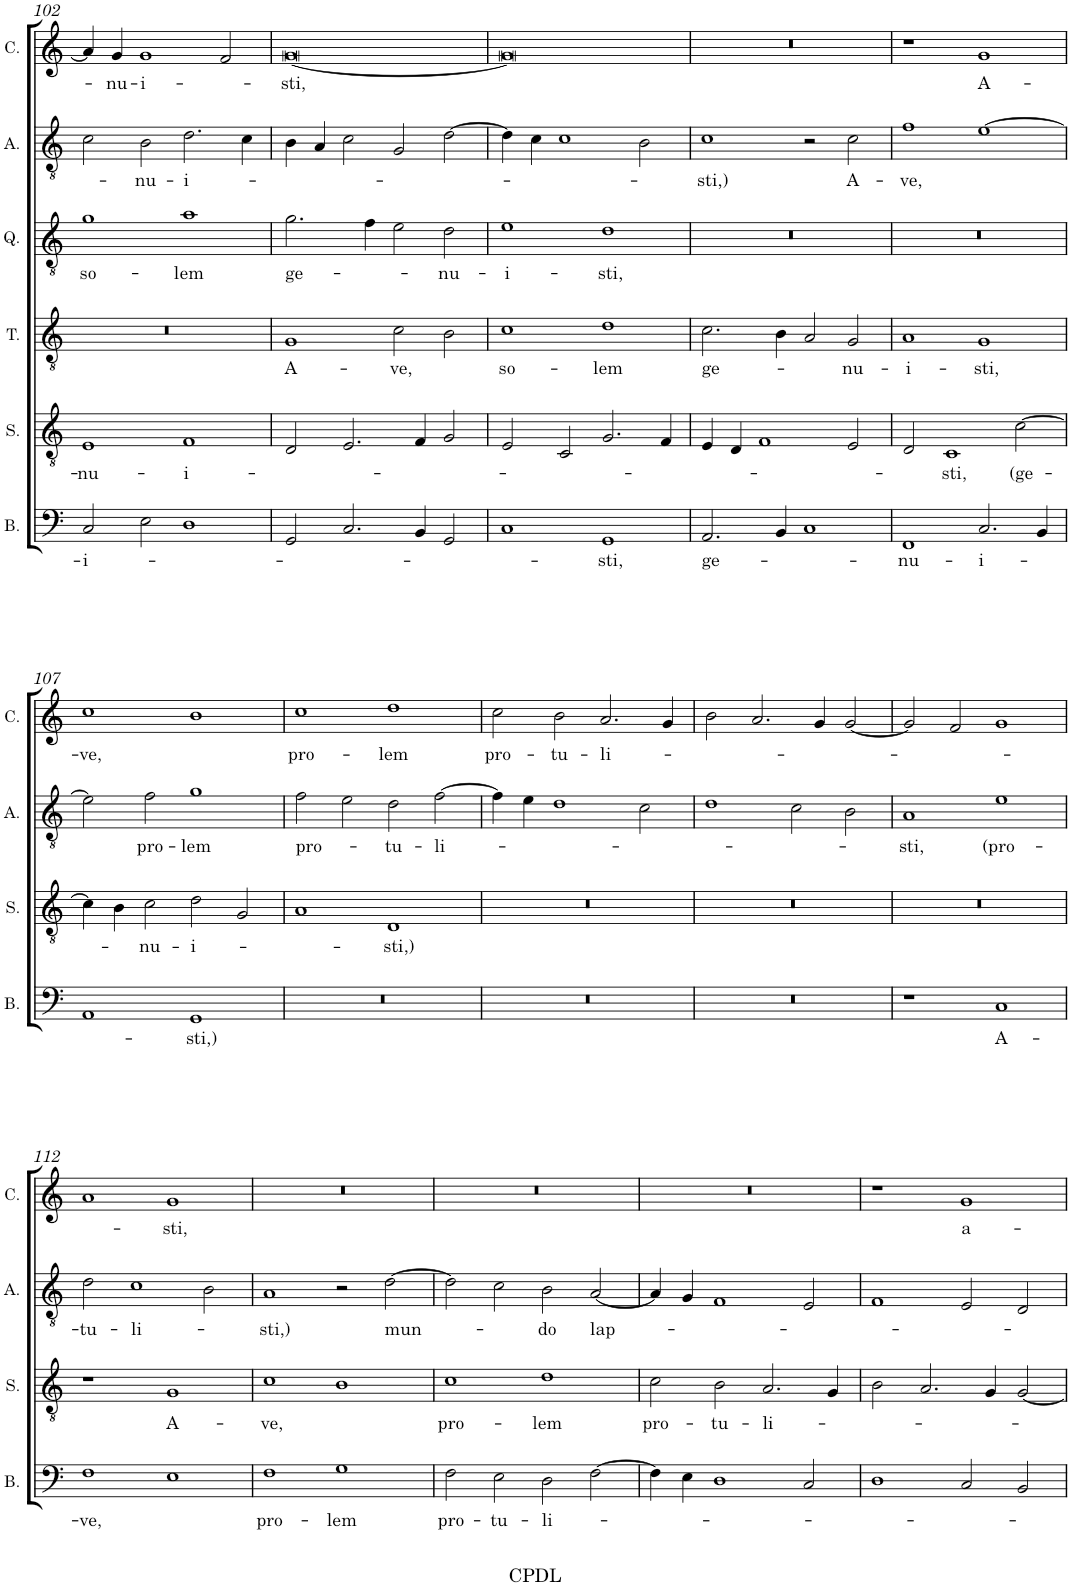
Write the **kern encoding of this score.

**kern	**text	**kern	**text	**kern	**text	**kern	**text	**kern	**text	**kern	**text
*part6	*part6	*part5	*part5	*part4	*part4	*part3	*part3	*part2	*part2	*part1	*part1
*staff6	*staff6	*staff5	*staff5	*staff4	*staff4	*staff3	*staff3	*staff2	*staff2	*staff1	*staff1
*I"Bassus	*	*I"Sexta vox	*	*I"Tenor	*	*I"Quinta vox	*	*I"Altus	*	*I"Cantus	*
*I'B.	*	*I'S.	*	*I'T.	*	*I'Q.	*	*I'A.	*	*I'C.	*
!!LO:PB:g=z
*clefF4	*	*clefGv2	*	*clefGv2	*	*clefGv2	*	*clefGv2	*	*clefG2	*
*k[]	*	*k[]	*	*k[]	*	*k[]	*	*k[]	*	*k[]	*
*M4/2	*	*M4/2	*	*M4/2	*	*M4/2	*	*M4/2	*	*M4/2	*
=102	=102	=102	=102	=102	=102	=102	=102	=102	=102	=102	=102
!	!LO:LY:b	!	!LO:LY:b	!	!	!	!LO:LY:b	!	!	!	!
2C/	-i-	1E	-nu-	0r	.	1g	so-	2c\	.	4a/]	.
!	!	!	!	!	!	!	!	!	!	!	!LO:LY:b
.	.	.	.	.	.	.	.	.	.	4g/	-nu-
!	!	!	!	!	!	!	!	!	!LO:LY:b	!	!LO:LY:b
2E\	.	.	.	.	.	.	.	2B\	-nu-	1g	-i-
!	!	!	!LO:LY:b	!	!	!	!LO:LY:b	!	!LO:LY:b	!	!
1D	.	1F	-i-	.	.	1a	-lem	2.d\	-i-	.	.
.	.	.	.	.	.	.	.	.	.	2f/	.
.	.	.	.	.	.	.	.	4c\	.	.	.
=103	=103	=103	=103	=103	=103	=103	=103	=103	=103	=103	=103
!	!	!	!	!	!LO:LY:b	!	!LO:LY:b	!	!	!	!LO:LY:b
2GG/	.	2D/	.	1G	A-	2.g\	ge-	4B\	.	[0g	-sti,
.	.	.	.	.	.	.	.	4A/	.	.	.
2.C/	.	2.E/	.	.	.	.	.	2c\	.	.	.
.	.	.	.	.	.	4f\	.	.	.	.	.
!	!	!	!	!	!LO:LY:b	!	!	!	!	!	!
.	.	.	.	2c\	-ve,	2e\	.	2G/	.	.	.
4BB/	.	4F/	.	.	.	.	.	.	.	.	.
!	!	!	!	!	!	!	!LO:LY:b	!	!	!	!
2GG/	.	2G/	.	2B\	.	2d\	-nu-	[2d\	.	.	.
=104	=104	=104	=104	=104	=104	=104	=104	=104	=104	=104	=104
!	!	!	!	!	!LO:LY:b	!	!LO:LY:b	!	!	!	!
1C	.	2E/	.	1c	so-	1e	-i-	4d\]	.	0g]	.
.	.	.	.	.	.	.	.	4c\	.	.	.
.	.	2C/	.	.	.	.	.	1c	.	.	.
!	!LO:LY:b	!	!	!	!LO:LY:b	!	!LO:LY:b	!	!	!	!
1GG	-sti,	2.G/	.	1d	-lem	1d	-sti,	.	.	.	.
.	.	.	.	.	.	.	.	2B\	.	.	.
.	.	4F/	.	.	.	.	.	.	.	.	.
=105	=105	=105	=105	=105	=105	=105	=105	=105	=105	=105	=105
!	!LO:LY:b	!	!	!	!LO:LY:b	!	!	!	!LO:LY:b	!	!
2.AA/	ge-	4E/	.	2.c\	ge-	0r	.	1c	-sti,)	0r	.
.	.	4D/	.	.	.	.	.	.	.	.	.
.	.	1F	.	.	.	.	.	.	.	.	.
4BB/	.	.	.	4B\	.	.	.	.	.	.	.
1C	.	.	.	2A/	.	.	.	2r	.	.	.
!	!	!	!	!	!LO:LY:b	!	!	!	!LO:LY:b	!	!
.	.	2E/	.	2G/	nu-	.	.	2c\	A-	.	.
=106	=106	=106	=106	=106	=106	=106	=106	=106	=106	=106	=106
!	!LO:LY:b	!	!	!	!LO:LY:b	!	!	!	!LO:LY:b	!	!
1FF	-nu-	2D/	.	1A	-i-	0r	.	1f	-ve,	1r	.
!	!	!	!LO:LY:b	!	!	!	!	!	!	!	!
.	.	1C	-sti,	.	.	.	.	.	.	.	.
!	!LO:LY:b	!	!	!	!LO:LY:b	!	!	!	!	!	!LO:LY:b
2.C/	-i-	.	.	1G	-sti,	.	.	[1e	.	1g	A-
!	!	!	!LO:LY:b	!	!	!	!	!	!	!	!
.	.	[2c\	(ge-	.	.	.	.	.	.	.	.
4BB/	.	.	.	.	.	.	.	.	.	.	.
!!LO:LB:g=z
=107	=107	=107	=107	=107	=107	=107	=107	=107	=107	=107	=107
!	!	!	!	!	!	!	!	!	!	!	!LO:LY:b
1AA	.	4c\]	.	0r	.	0r	.	2e\]	.	1cc	-ve,
.	.	4B\	.	.	.	.	.	.	.	.	.
!	!	!	!LO:LY:b	!	!	!	!	!	!LO:LY:b	!	!
.	.	2c\	-nu-	.	.	.	.	2f\	pro-	.	.
!	!LO:LY:b	!	!LO:LY:b	!	!	!	!	!	!LO:LY:b	!	!
1GG	-sti,)	2d\	-i-	.	.	.	.	1g	-lem	1b	.
.	.	2G/	.	.	.	.	.	.	.	.	.
=108	=108	=108	=108	=108	=108	=108	=108	=108	=108	=108	=108
!	!	!	!	!	!	!	!	!	!LO:LY:b	!	!LO:LY:b
0r	.	1A	.	0r	.	0r	.	2f\	pro-	1cc	pro-
.	.	.	.	.	.	.	.	2e\	.	.	.
!	!	!	!LO:LY:b	!	!	!	!	!	!LO:LY:b	!	!LO:LY:b
.	.	1D	-sti,)	.	.	.	.	2d\	-tu-	1dd	-lem
!	!	!	!	!	!	!	!	!	!LO:LY:b	!	!
.	.	.	.	.	.	.	.	[2f\	-li-	.	.
=109	=109	=109	=109	=109	=109	=109	=109	=109	=109	=109	=109
!	!	!	!	!	!	!	!	!	!	!	!LO:LY:b
0r	.	0r	.	0r	.	0r	.	4f\]	.	2cc\	pro-
.	.	.	.	.	.	.	.	4e\	.	.	.
!	!	!	!	!	!	!	!	!	!	!	!LO:LY:b
.	.	.	.	.	.	.	.	1d	.	2b\	-tu-
!	!	!	!	!	!	!	!	!	!	!	!LO:LY:b
.	.	.	.	.	.	.	.	.	.	2.a/	-li-
.	.	.	.	.	.	.	.	2c\	.	.	.
.	.	.	.	.	.	.	.	.	.	4g/	.
=110	=110	=110	=110	=110	=110	=110	=110	=110	=110	=110	=110
0r	.	0r	.	0r	.	0r	.	1d	.	2b\	.
.	.	.	.	.	.	.	.	.	.	2.a/	.
.	.	.	.	.	.	.	.	2c\	.	.	.
.	.	.	.	.	.	.	.	.	.	4g/	.
.	.	.	.	.	.	.	.	2B\	.	[2g/	.
=111	=111	=111	=111	=111	=111	=111	=111	=111	=111	=111	=111
!	!	!	!	!	!	!	!	!	!LO:LY:b	!	!
1r	.	0r	.	0r	.	0r	.	1A	-sti,	2g/]	.
.	.	.	.	.	.	.	.	.	.	2f/	.
!	!LO:LY:b	!	!	!	!	!	!	!	!LO:LY:b	!	!
1C	A-	.	.	.	.	.	.	1e	(pro-	1g	.
!!LO:LB:g=z
=112	=112	=112	=112	=112	=112	=112	=112	=112	=112	=112	=112
!	!LO:LY:b	!	!	!	!	!	!	!	!LO:LY:b	!	!
1F	-ve,	1r	.	0r	.	0r	.	2d\	-tu-	1a	.
!	!	!	!	!	!	!	!	!	!LO:LY:b	!	!
.	.	.	.	.	.	.	.	1c	-li-	.	.
!	!	!	!LO:LY:b	!	!	!	!	!	!	!	!LO:LY:b
1E	.	1G	A-	.	.	.	.	.	.	1g	-sti,
.	.	.	.	.	.	.	.	2B\	.	.	.
=113	=113	=113	=113	=113	=113	=113	=113	=113	=113	=113	=113
!	!LO:LY:b	!	!LO:LY:b	!	!	!	!	!	!LO:LY:b	!	!
1F	pro-	1c	-ve,	0r	.	0r	.	1A	-sti,)	0r	.
!	!LO:LY:b	!	!	!	!	!	!	!	!	!	!
1G	-lem	1B	.	.	.	.	.	2r	.	.	.
!	!	!	!	!	!	!	!	!	!LO:LY:b	!	!
.	.	.	.	.	.	.	.	[2d\	mun-	.	.
=114	=114	=114	=114	=114	=114	=114	=114	=114	=114	=114	=114
!	!LO:LY:b	!	!LO:LY:b	!	!	!	!	!	!	!	!
2F\	pro-	1c	pro-	0r	.	0r	.	2d\]	.	0r	.
!	!LO:LY:b	!	!	!	!	!	!	!	!	!	!
2E\	-tu-	.	.	.	.	.	.	2c\	.	.	.
!	!LO:LY:b	!	!LO:LY:b	!	!	!	!	!	!LO:LY:b	!	!
2D\	-li-	1d	-lem	.	.	.	.	2B\	-do	.	.
!	!	!	!	!	!	!	!	!	!LO:LY:b	!	!
[2F\	.	.	.	.	.	.	.	[2A/	lap-	.	.
=115	=115	=115	=115	=115	=115	=115	=115	=115	=115	=115	=115
!	!	!	!LO:LY:b	!	!	!	!	!	!	!	!
4F\]	.	2c\	pro-	0r	.	0r	.	4A/]	.	0r	.
4E\	.	.	.	.	.	.	.	4G/	.	.	.
!	!	!	!LO:LY:b	!	!	!	!	!	!	!	!
1D	.	2B\	-tu-	.	.	.	.	1F	.	.	.
!	!	!	!LO:LY:b	!	!	!	!	!	!	!	!
.	.	2.A/	-li-	.	.	.	.	.	.	.	.
2C/	.	.	.	.	.	.	.	2E/	.	.	.
.	.	4G/	.	.	.	.	.	.	.	.	.
=116	=116	=116	=116	=116	=116	=116	=116	=116	=116	=116	=116
1D	.	2B\	.	0r	.	0r	.	1F	.	1r	.
.	.	2.A/	.	.	.	.	.	.	.	.	.
!	!	!	!	!	!	!	!	!	!	!	!LO:LY:b
2C/	.	.	.	.	.	.	.	2E/	.	1g	a-
.	.	4G/	.	.	.	.	.	.	.	.	.
2BB/	.	[2G/	.	.	.	.	.	2D/	.	.	.
=	=	=	=	=	=	=	=	=	=	=	=
*-	*-	*-	*-	*-	*-	*-	*-	*-	*-	*-	*-
